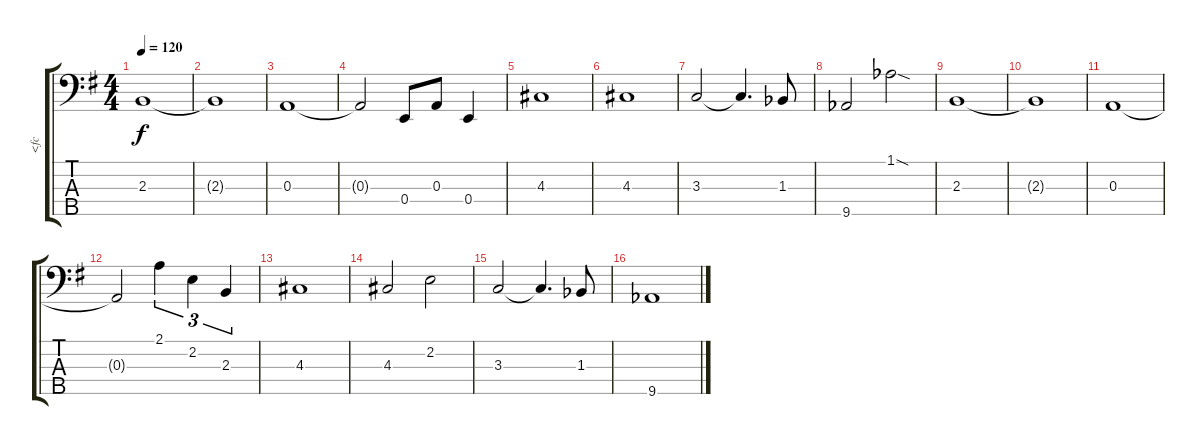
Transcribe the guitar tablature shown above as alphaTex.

\track ("<fc" "<fc") {instrument acousticguitarsteel}
\staff {score tabs}
\tuning (G2 D2 A1 E1 B0) {hide}
\ts (4 4)
\tempo 120
\clef f4
\ks eminor
2.3.1{dy f} |
2.3{t}.1 |
0.3.1 |
0.3{t}.2 0.4.8 0.3.8 0.4.4 |
4.3.1 |
4.3.1 |
3.3.2 3.3{t}.4{d} 1.3{acc b}.8 |
9.5{acc b}.2 1.1{sod acc b}.2 |
2.3.1 |
2.3{t}.1 |
0.3.1 |
0.3{t}.2 2.1.4{tu (3 2)} 2.2.4{tu (3 2)} 2.3.4{tu (3 2)} |
4.3.1 |
4.3.2 2.2.2 |
3.3.2 3.3{t}.4{d} 1.3{acc b}.8 |
9.5{acc b}.1
